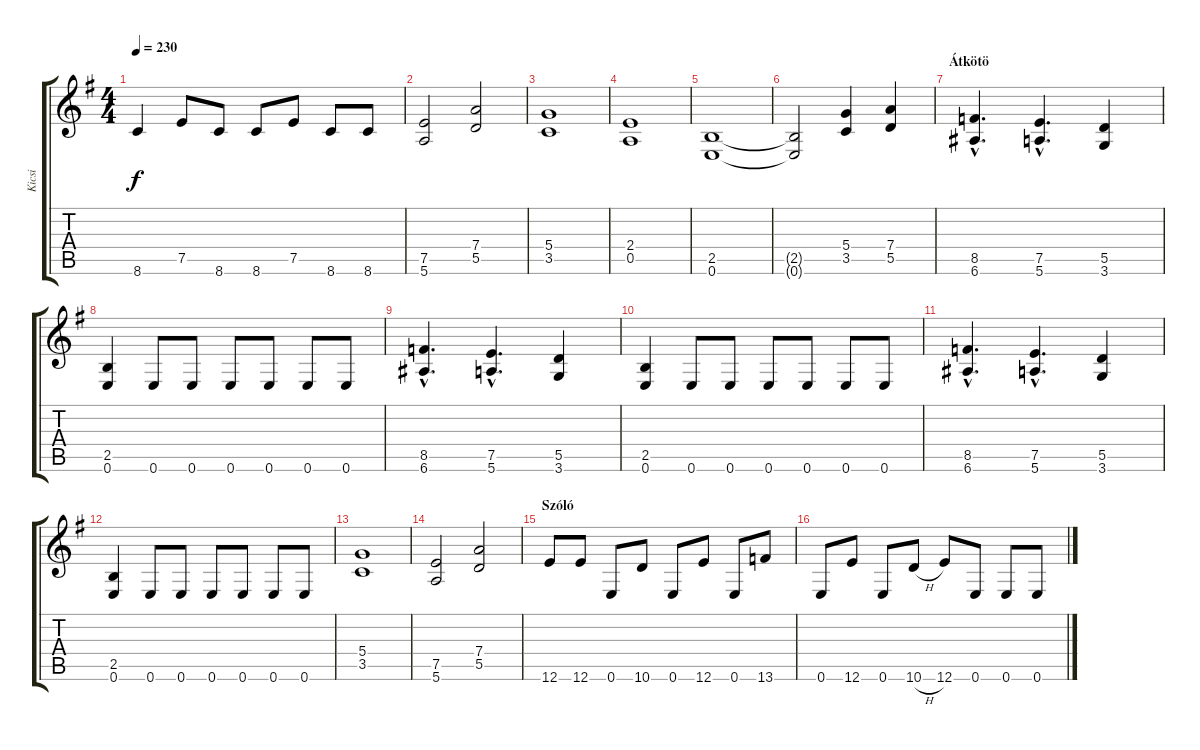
\track ("Kicsi" "Kicsi") {instrument distortionguitar}
\staff {score tabs}
\tuning (E4 B3 G3 D3 A2 E2) {hide}
\ts (4 4)
\tempo 230
\clef g2
\ks eminor
8.6.4{dy f} 7.5.8 8.6.8 8.6.8 7.5.8 8.6.8 8.6.8 |
(7.5 5.6).2 (7.4 5.5).2 |
(5.4 3.5).1 |
(2.4 0.5).1 |
(2.5 0.6).1 |
(2.5{t} 0.6{t}).2 (5.4 3.5).4 (7.4 5.5).4 |
\section ("" "Átkötö")
(8.5{hac} 6.6{hac}).4{d} (7.5{hac} 5.6{hac}).4{d} (5.5 3.6).4 |
(2.5 0.6).4 0.6.8 0.6.8 0.6.8 0.6.8 0.6.8 0.6.8 |
(8.5{hac} 6.6{hac}).4{d} (7.5{hac} 5.6{hac}).4{d} (5.5 3.6).4 |
(2.5 0.6).4 0.6.8 0.6.8 0.6.8 0.6.8 0.6.8 0.6.8 |
(8.5{hac} 6.6{hac}).4{d} (7.5{hac} 5.6{hac}).4{d} (5.5 3.6).4 |
(2.5 0.6).4 0.6.8 0.6.8 0.6.8 0.6.8 0.6.8 0.6.8 |
(5.4 3.5).1 |
(7.5 5.6).2 (7.4 5.5).2 |
\section ("" "Szóló")
12.6.8{volume 15 balance 8 instrument distortionguitar} 12.6.8 0.6.8 10.6.8 0.6.8 12.6.8 0.6.8 13.6.8 |
0.6.8 12.6.8 0.6.8 10.6{h}.8 12.6.8 0.6.8 0.6.8 0.6.8
